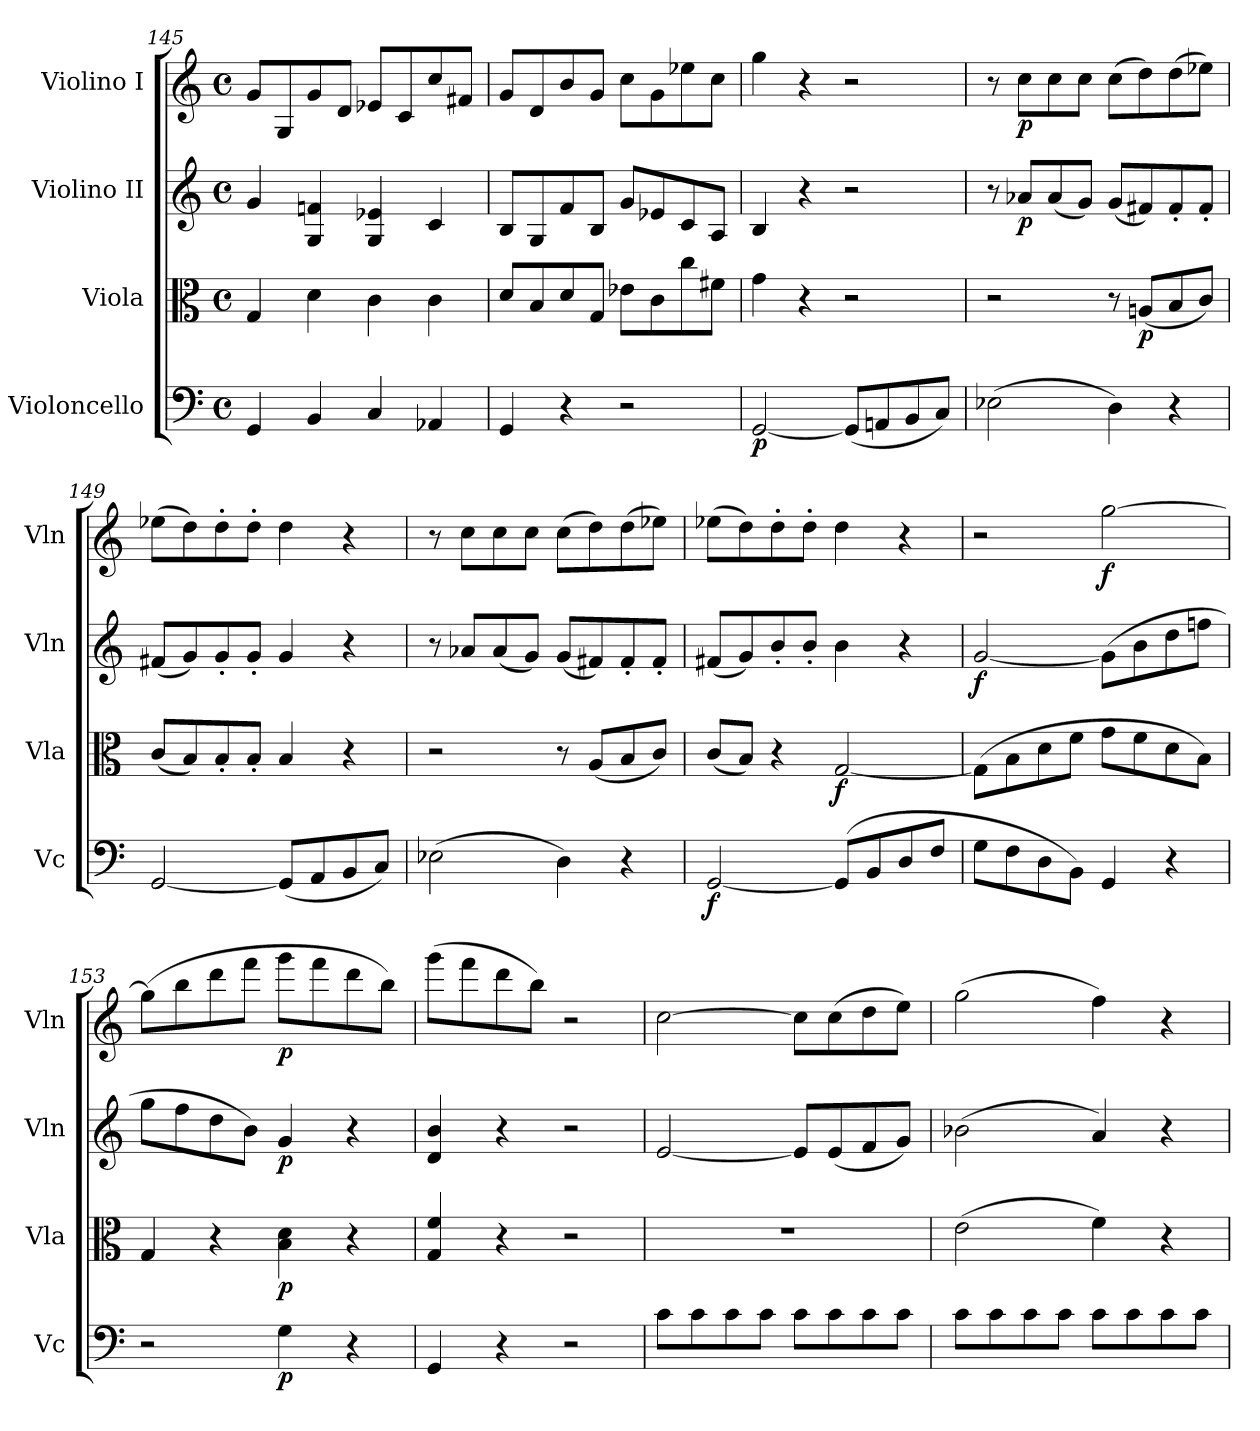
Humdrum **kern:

**kern	**dynam	**kern	**dynam	**kern	**dynam	**kern	**dynam
*part4	*part4	*part3	*part3	*part2	*part2	*part1	*part1
*staff4	*staff4	*staff3	*staff3	*staff2	*staff2	*staff1	*staff1
*I"Violoncello	*	*I"Viola	*	*I"Violino II	*	*I"Violino I	*
*I'Vc	*	*I'Vla	*	*I'Vln	*	*I'Vln	*
!!LO:LB:g=z
*clefF4	*	*clefC3	*	*clefG2	*	*clefG2	*
*k[]	*	*k[]	*	*k[]	*	*k[]	*
*C:	*	*C:	*	*C:	*	*C:	*
*M4/4	*	*M4/4	*	*M4/4	*	*M4/4	*
*met(c)	*	*met(c)	*	*met(c)	*	*met(c)	*
=145	=145	=145	=145	=145	=145	=145	=145
4GG	.	4G	.	4g	.	8gL	.
.	.	.	.	.	.	8G	.
4BB	.	4d	.	4fn 4G	.	8g	.
.	.	.	.	.	.	8dJ	.
4C	.	4c	.	4e-X 4G	.	8e-XL	.
.	.	.	.	.	.	8c	.
4AA-X	.	4c	.	4c	.	8cc	.
.	.	.	.	.	.	8f#XJ	.
=146	=146	=146	=146	=146	=146	=146	=146
4GG	.	8dL	.	8BL	.	8gL	.
.	.	8B	.	8G	.	8d	.
4r	.	8d	.	8f	.	8b	.
.	.	8GJ	.	8BJ	.	8gJ	.
2r	.	8e-XL	.	8gL	.	8ccL	.
.	.	8c	.	8e-X	.	8g	.
.	.	8cc	.	8c	.	8ee-X	.
.	.	8f#XJ	.	8AJ	.	8ccJ	.
=147	=147	=147	=147	=147	=147	=147	=147
[2GG	p	4g	.	4B	.	4gg	.
.	.	4r	.	4r	.	4r	.
(8GGL]	.	2r	.	2r	.	2r	.
8AAn	.	.	.	.	.	.	.
8BB	.	.	.	.	.	.	.
8CJ)	.	.	.	.	.	.	.
=148	=148	=148	=148	=148	=148	=148	=148
(2E-X	.	2r	.	8r	.	8r	.
.	.	.	.	8a-XL	p	8ccL	p
.	.	.	.	(8a-	.	8cc	.
.	.	.	.	8gJ)	.	8ccJ	.
4D)	.	8r	.	(8gL	.	(8ccL	.
.	.	(8AnL	p	8f#X)	.	8dd)	.
4r	.	8B	.	8f#'	.	(8dd	.
.	.	8cJ)	.	8f#'J	.	8ee-XJ)	.
=149	=149	=149	=149	=149	=149	=149	=149
[2GG	.	(8cL	.	(8f#XL	.	(8ee-XL	.
.	.	8B)	.	8g)	.	8dd)	.
.	.	8B'	.	8g'	.	8dd'	.
.	.	8B'J	.	8g'J	.	8dd'J	.
(8GGL]	.	4B	.	4g	.	4dd	.
8AA	.	.	.	.	.	.	.
8BB	.	4r	.	4r	.	4r	.
8CJ)	.	.	.	.	.	.	.
=150	=150	=150	=150	=150	=150	=150	=150
(2E-X	.	2r	.	8r	.	8r	.
.	.	.	.	8a-XL	.	8ccL	.
.	.	.	.	(8a-	.	8cc	.
.	.	.	.	8gJ)	.	8ccJ	.
4D)	.	8r	.	(8gL	.	(8ccL	.
.	.	(8AL	.	8f#X)	.	8dd)	.
4r	.	8B	.	8f#'	.	(8dd	.
.	.	8cJ)	.	8f#'J	.	8ee-XJ)	.
!!LO:LB:g=z
=151	=151	=151	=151	=151	=151	=151	=151
[2GG	f	(8cL	.	(8f#XL	.	(8ee-XL	.
.	.	8BJ)	.	8g)	.	8dd)	.
.	.	4r	.	8b'	.	8dd'	.
.	.	.	.	8b'J	.	8dd'J	.
(8GGL]	.	[2G	f	4b	.	4dd	.
8BB	.	.	.	.	.	.	.
8D	.	.	.	4r	.	4r	.
8FJ	.	.	.	.	.	.	.
=152	=152	=152	=152	=152	=152	=152	=152
8GL	.	(8GL]	.	[2g	f	2r	.
8F	.	8B	.	.	.	.	.
8D	.	8d	.	.	.	.	.
8BBJ)	.	8fJ	.	.	.	.	.
4GG	.	8gL	.	(8gL]	.	[2gg	f
.	.	8f	.	8b	.	.	.
4r	.	8d	.	8dd	.	.	.
.	.	8BJ)	.	8ffnJ	.	.	.
=153	=153	=153	=153	=153	=153	=153	=153
2r	.	4G	.	8ggL	.	(8ggL]	.
.	.	.	.	8ff	.	8bb	.
.	.	4r	.	8dd	.	8ddd	.
.	.	.	.	8bJ)	.	8fffJ	.
4G	p	4d 4B	p	4g	p	8gggL	p
.	.	.	.	.	.	8fff	.
4r	.	4r	.	4r	.	8ddd	.
.	.	.	.	.	.	8bbJ)	.
=154	=154	=154	=154	=154	=154	=154	=154
4GG	.	4f/ 4G/	.	4b 4d	.	(8gggL	.
.	.	.	.	.	.	8fff	.
4r	.	4r	.	4r	.	8ddd	.
.	.	.	.	.	.	8bbJ)	.
2r	.	2r	.	2r	.	2r	.
=155	=155	=155	=155	=155	=155	=155	=155
8cL	.	1r	.	[2e	.	[2cc	.
8c	.	.	.	.	.	.	.
8c	.	.	.	.	.	.	.
8cJ	.	.	.	.	.	.	.
8cL	.	.	.	8eL]	.	8ccL]	.
8c	.	.	.	(8e	.	(8cc	.
8c	.	.	.	8f	.	8dd	.
8cJ	.	.	.	8gJ)	.	8eeJ)	.
=156	=156	=156	=156	=156	=156	=156	=156
8cL	.	(2e	.	(2b-X	.	(2gg	.
8c	.	.	.	.	.	.	.
8c	.	.	.	.	.	.	.
8cJ	.	.	.	.	.	.	.
8cL	.	4f)	.	4a)	.	4ff)	.
8c	.	.	.	.	.	.	.
8c	.	4r	.	4r	.	4r	.
8cJ	.	.	.	.	.	.	.
=	=	=	=	=	=	=	=
*-	*-	*-	*-	*-	*-	*-	*-
